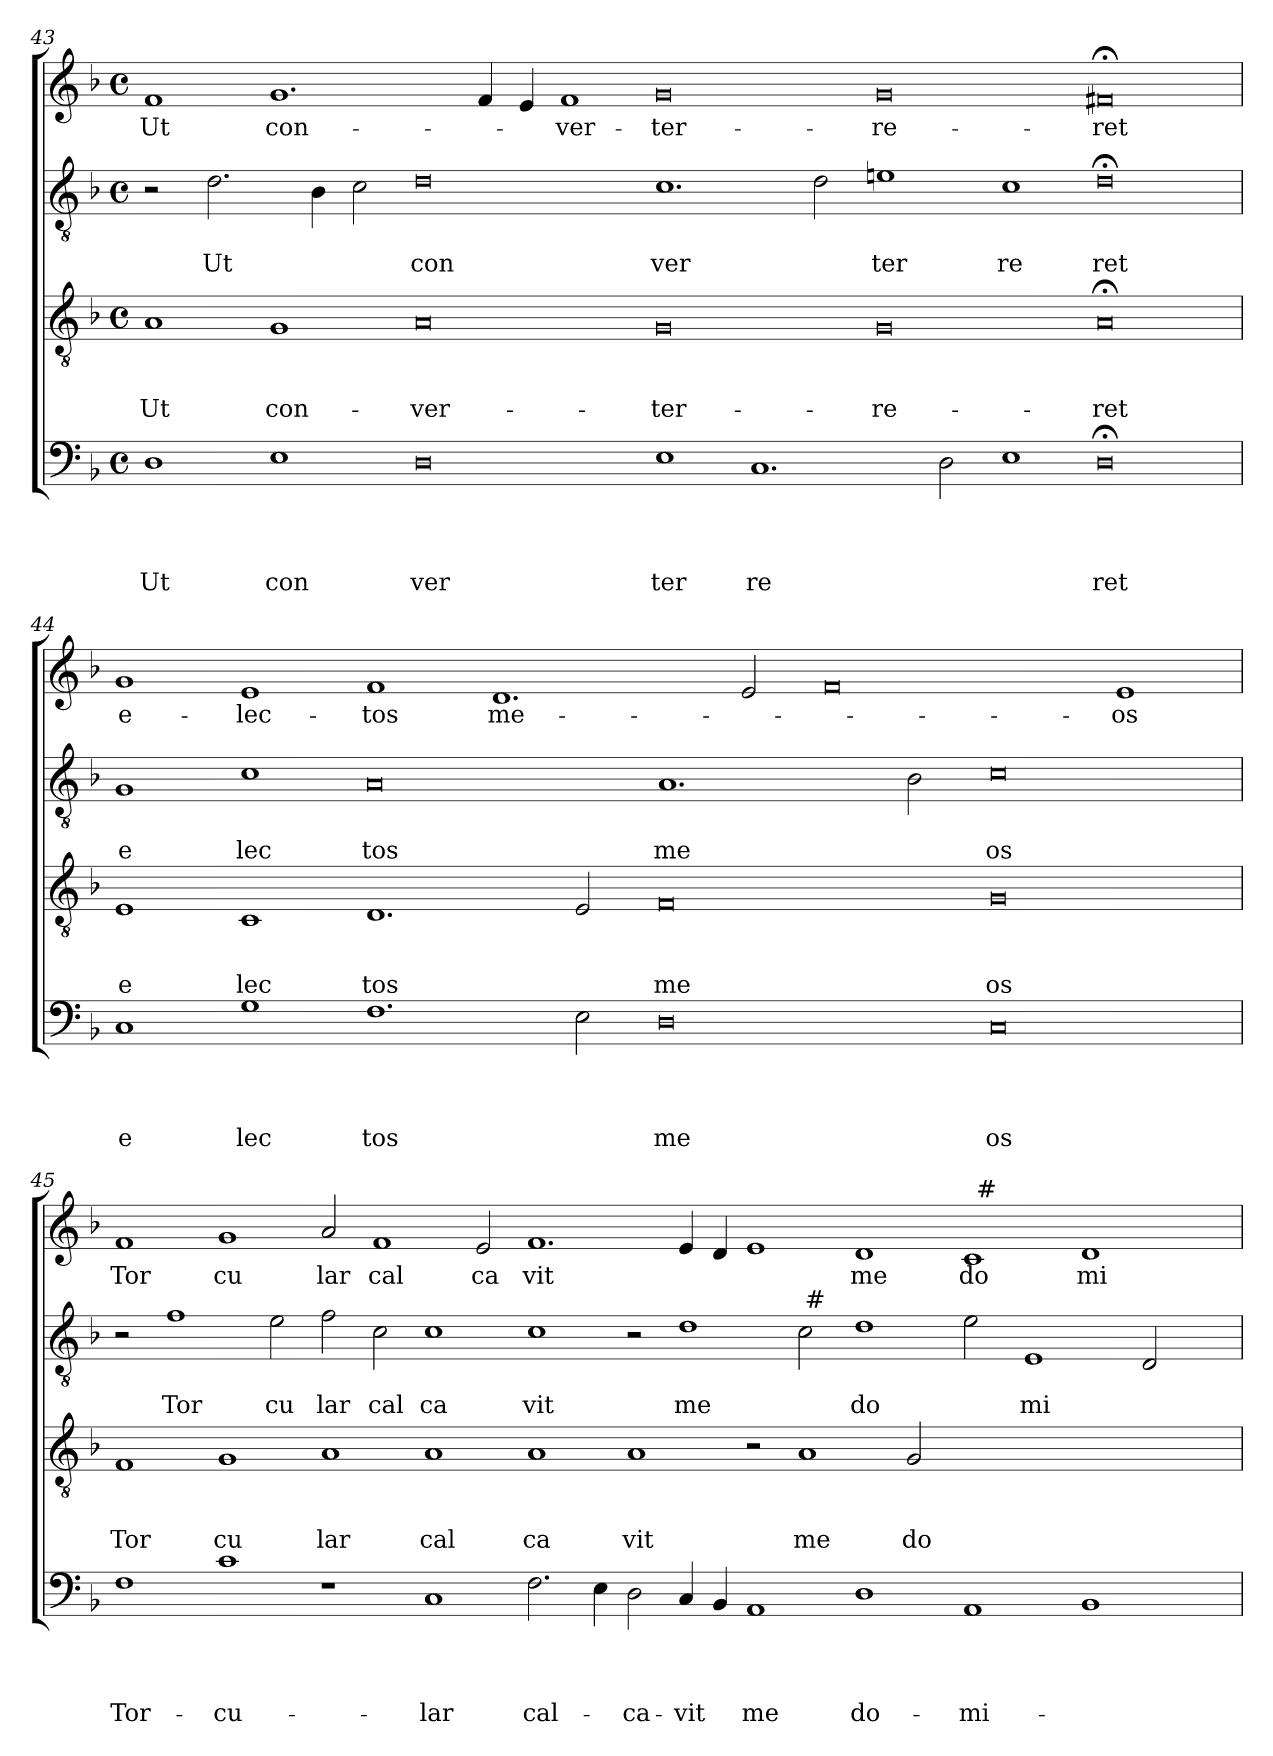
**kern	**text	**text	**text	**text	**kern	**text	**text	**text	**kern	**text	**text	**kern	**text
*part4	*part4	*part4	*part4	*part4	*part3	*part3	*part3	*part3	*part2	*part2	*part2	*part1	*part1
*staff4	*staff4	*staff4	*staff4	*staff4	*staff3	*staff3	*staff3	*staff3	*staff2	*staff2	*staff2	*staff1	*staff1
!!LO:LB:g=z
*clefF4	*	*	*	*	*clefGv2	*	*	*	*clefGv2	*	*	*clefG2	*
*k[b-]	*	*	*	*	*k[b-]	*	*	*	*k[b-]	*	*	*k[b-]	*
*F:	*	*	*	*	*F:	*	*	*	*F:	*	*	*F:	*
*M4/4	*	*	*	*	*M4/4	*	*	*	*M4/4	*	*	*M4/4	*
*met(c)	*	*	*	*	*met(c)	*	*	*	*met(c)	*	*	*met(c)	*
=43	=43	=43	=43	=43	=43	=43	=43	=43	=43	=43	=43	=43	=43
!	!	!	!	!LO:LY:b	!	!	!	!LO:LY:b	!	!	!	!	!LO:LY:b
1D	.	.	.	Ut	1A	.	.	Ut	2r	.	.	1f	Ut
!	!	!	!	!	!	!	!	!	!	!	!LO:LY:b	!	!
.	.	.	.	.	.	.	.	.	2.d\	.	Ut	.	.
!	!	!	!	!LO:LY:b	!	!	!	!LO:LY:b	!	!	!	!	!LO:LY:b
1E	.	.	.	con	1G	.	.	con-	.	.	.	1.g	con-
.	.	.	.	.	.	.	.	.	4B-\	.	.	.	.
.	.	.	.	.	.	.	.	.	2c\	.	.	.	.
!	!	!	!	!LO:LY:b	!	!	!	!LO:LY:b	!	!	!LO:LY:b	!	!
0D	.	.	.	ver	0A	.	.	-ver-	0d	.	con	.	.
.	.	.	.	.	.	.	.	.	.	.	.	4f/	.
.	.	.	.	.	.	.	.	.	.	.	.	4e/	.
!	!	!	!	!	!	!	!	!	!	!	!	!	!LO:LY:b
.	.	.	.	.	.	.	.	.	.	.	.	1f	-ver-
!	!	!	!	!LO:LY:b	!	!	!	!LO:LY:b	!	!	!LO:LY:b	!	!LO:LY:b
1E	.	.	.	ter	0G	.	.	-ter-	1.c	.	ver	0g	-ter-
!	!	!	!	!LO:LY:b	!	!	!	!	!	!	!	!	!
1.C	.	.	.	re	.	.	.	.	.	.	.	.	.
.	.	.	.	.	.	.	.	.	2d\	.	.	.	.
!	!	!	!	!	!	!	!	!LO:LY:b	!	!	!LO:LY:b	!	!LO:LY:b
.	.	.	.	.	0G	.	.	-re-	1en	.	ter	0g	-re-
2D\	.	.	.	.	.	.	.	.	.	.	.	.	.
!	!	!	!	!	!	!	!	!	!	!	!LO:LY:b	!	!
1E	.	.	.	.	.	.	.	.	1c	.	re	.	.
!	!	!	!	!LO:LY:b	!	!	!	!LO:LY:b	!	!	!LO:LY:b	!	!LO:LY:b
0D;<	.	.	.	ret	0A;	.	.	-ret	0d;<	.	ret	0f#X;	-ret
!!LO:PB:g=z
=44	=44	=44	=44	=44	=44	=44	=44	=44	=44	=44	=44	=44	=44
!	!	!	!	!LO:LY:b	!	!	!	!LO:LY:b	!	!	!LO:LY:b	!	!LO:LY:b
1C	.	.	.	e	1E	.	.	e	1G	.	e	1g	e-
!	!	!	!	!LO:LY:b	!	!	!	!LO:LY:b	!	!	!LO:LY:b	!	!LO:LY:b
1G	.	.	.	lec	1C	.	.	lec	1c	.	lec	1e	-lec-
!	!	!	!	!LO:LY:b	!	!	!	!LO:LY:b	!	!	!LO:LY:b	!	!LO:LY:b
1.F	.	.	.	tos	1.D	.	.	tos	0A	.	tos	1f	-tos
!	!	!	!	!	!	!	!	!	!	!	!	!	!LO:LY:b
.	.	.	.	.	.	.	.	.	.	.	.	1.d	me-
2E\	.	.	.	.	2E/	.	.	.	.	.	.	.	.
!	!	!	!	!LO:LY:b	!	!	!	!LO:LY:b	!	!	!LO:LY:b	!	!
0D	.	.	.	me	0F	.	.	me	1.A	.	me	.	.
.	.	.	.	.	.	.	.	.	.	.	.	2e/	.
.	.	.	.	.	.	.	.	.	.	.	.	0f	.
.	.	.	.	.	.	.	.	.	2B-\	.	.	.	.
!	!	!	!	!LO:LY:b	!	!	!	!LO:LY:b	!	!	!LO:LY:b	!	!
0C	.	.	.	os	0G	.	.	os	0c	.	os	.	.
!	!	!	!	!	!	!	!	!	!	!	!	!	!LO:LY:b
.	.	.	.	.	.	.	.	.	.	.	.	1e	-os
!!LO:LB:g=z
=45	=45	=45	=45	=45	=45	=45	=45	=45	=45	=45	=45	=45	=45
!	!	!	!	!LO:LY:b	!	!	!	!LO:LY:b	!	!	!	!	!LO:LY:b
*	*	*	*	*	*	*	*	*	*^	*	*	*^	*
1F	.	.	.	Tor-	1F	.	.	Tor	2r	1ryy	.	.	1f	1ryy	Tor
!	!	!	!	!	!	!	!	!	!	!	!	!LO:LY:b	!	!	!
.	.	.	.	.	.	.	.	.	1f	.	.	Tor	.	.	.
!	!	!	!	!LO:LY:b	!	!	!	!LO:LY:b	!	!	!	!	!	!	!LO:LY:b
1c	.	.	.	-cu-	1G	.	.	cu	.	1ryy	.	.	1g	1ryy	cu
!	!	!	!	!	!	!	!	!	!	!	!	!LO:LY:b	!	!	!
.	.	.	.	.	.	.	.	.	2e\	.	.	cu	.	.	.
!	!	!	!	!	!	!	!	!LO:LY:b	!	!	!	!LO:LY:b	!	!	!LO:LY:b
1r	.	.	.	.	1A	.	.	lar	2f\	1ryy	.	lar	2a/	1ryy	lar
!	!	!	!	!	!	!	!	!	!	!	!	!LO:LY:b	!	!	!LO:LY:b
.	.	.	.	.	.	.	.	.	2c\	.	.	cal	1f	.	cal
!	!	!	!	!LO:LY:b	!	!	!	!LO:LY:b	!	!	!	!LO:LY:b	!	!	!
1C	.	.	.	-lar	1A	.	.	cal	1c	1ryy	.	ca	.	1ryy	.
!	!	!	!	!	!	!	!	!	!	!	!	!	!	!	!LO:LY:b
.	.	.	.	.	.	.	.	.	.	.	.	.	2e/	.	ca
!	!	!	!	!LO:LY:b	!	!	!	!LO:LY:b	!	!	!	!LO:LY:b	!	!	!LO:LY:b
2.F\	.	.	.	cal-	1A	.	.	ca	1c	1ryy	.	vit	1.f	1ryy	vit
4E\	.	.	.	.	.	.	.	.	.	.	.	.	.	.	.
!	!	!	!	!LO:LY:b	!	!	!	!LO:LY:b	!	!	!	!	!	!	!
2D\	.	.	.	-ca-	1A	.	.	vit	2r	1ryy	.	.	.	1ryy	.
!	!	!	!	!LO:LY:b	!	!	!	!	!	!	!	!LO:LY:b	!	!	!
4C/	.	.	.	-vit	.	.	.	.	1d	.	.	me	4e/	.	.
4BB-/	.	.	.	.	.	.	.	.	.	.	.	.	4d/	.	.
!	!	!	!	!LO:LY:b	!	!	!	!	!	!	!	!	!	!	!
1AA	.	.	.	me	2r	.	.	.	.	2ryy	.	.	1e	1ryy	.
!	!	!	!	!	!	!	!	!LO:LY:b	!	!	!	!	!	!	!
.	.	.	.	.	1A	.	.	me	2c\	64ryy	.	.	.	.	.
!	!	!	!	!	!	!	!	!	!	!LO:TX:a:t=#	!	!	!	!	!
.	.	.	.	.	.	.	.	.	.	1ryy	.	.	.	.	.
!	!	!	!	!LO:LY:b	!	!	!	!	!	!	!	!LO:LY:b	!	!	!LO:LY:b
1D	.	.	.	do-	.	.	.	.	1d	.	.	do	1d	1ryy	me
!	!	!	!	!	!	!	!	!LO:LY:b	!	!	!	!	!	!	!
.	.	.	.	.	2G/	.	.	do	.	.	.	.	.	.	.
.	.	.	.	.	.	.	.	.	.	1ryy	.	.	.	.	.
!	!	!	!	!LO:LY:b	!	!	!	!	!	!	!	!	!	!	!LO:LY:b
1AA	.	.	.	-mi-	0ryy	.	.	.	2e\	.	.	.	1c	32.ryy	do
!	!	!	!	!	!	!	!	!	!	!	!	!	!	!LO:TX:a:t=#	!
.	.	.	.	.	.	.	.	.	.	.	.	.	.	1ryy	.
!	!	!	!	!	!	!	!	!	!	!	!	!LO:LY:b	!	!	!
.	.	.	.	.	.	.	.	.	1E	.	.	mi	.	.	.
.	.	.	.	.	.	.	.	.	.	1ryy	.	.	.	.	.
!	!	!	!	!	!	!	!	!	!	!	!	!	!	!	!LO:LY:b
1BB-	.	.	.	.	.	.	.	.	.	.	.	.	1d	.	mi
.	.	.	.	.	.	.	.	.	.	.	.	.	.	2ryy	.
.	.	.	.	.	.	.	.	.	2D/	.	.	.	.	.	.
.	.	.	.	.	.	.	.	.	.	4ryy	.	.	.	.	.
.	.	.	.	.	.	.	.	.	.	.	.	.	.	4ryy	.
.	.	.	.	.	.	.	.	.	.	8...ryy	.	.	.	.	.
.	.	.	.	.	.	.	.	.	.	.	.	.	.	8ryy	.
.	.	.	.	.	.	.	.	.	.	.	.	.	.	16ryy	.
.	.	.	.	.	.	.	.	.	.	.	.	.	.	64ryy	.
*	*	*	*	*	*	*	*	*	*v	*v	*	*	*	*	*
*	*	*	*	*	*	*	*	*	*	*	*	*v	*v	*
=	=	=	=	=	=	=	=	=	=	=	=	=	=
*-	*-	*-	*-	*-	*-	*-	*-	*-	*-	*-	*-	*-	*-
